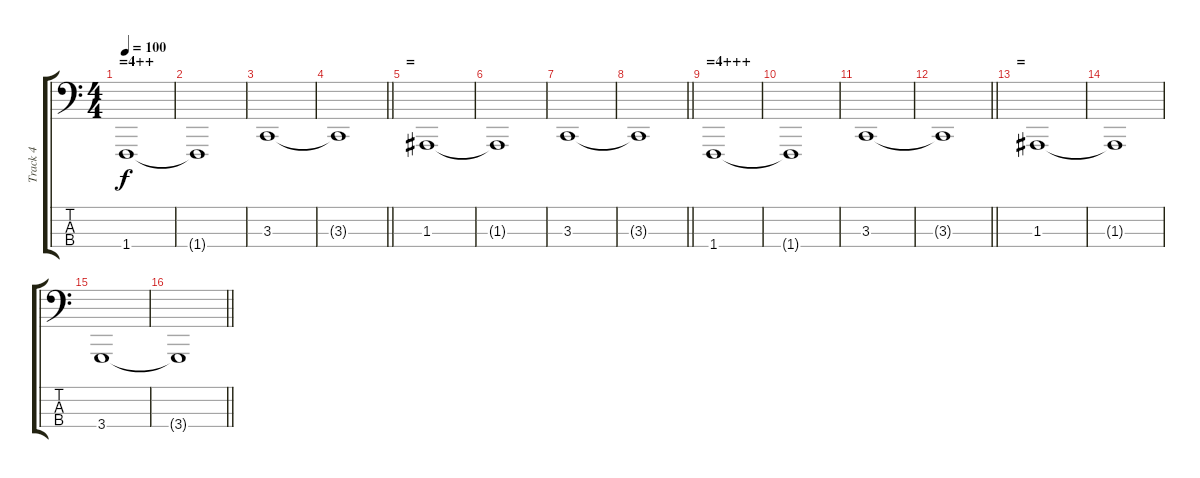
\track ("Track 4" "Track 4") {instrument pad2warm}
\staff {score tabs}
\tuning (G2 D2 A1 E1) {hide}
\ts (4 4)
\section ("" "=4++")
\tempo 100
\clef f4
\ks c
1.4.1{dy f} |
1.4{t}.1 |
3.3.1 |
\barLineRight lightlight
3.3{t}.1 |
\section ("" "=")
1.3.1 |
1.3{t}.1 |
3.3.1 |
\barLineRight lightlight
3.3{t}.1 |
\section ("" "=4+++")
1.4.1 |
1.4{t}.1 |
3.3.1 |
\barLineRight lightlight
3.3{t}.1 |
\section ("" "=")
1.3.1 |
1.3{t}.1 |
3.4.1 |
\barLineRight lightlight
3.4{t}.1
